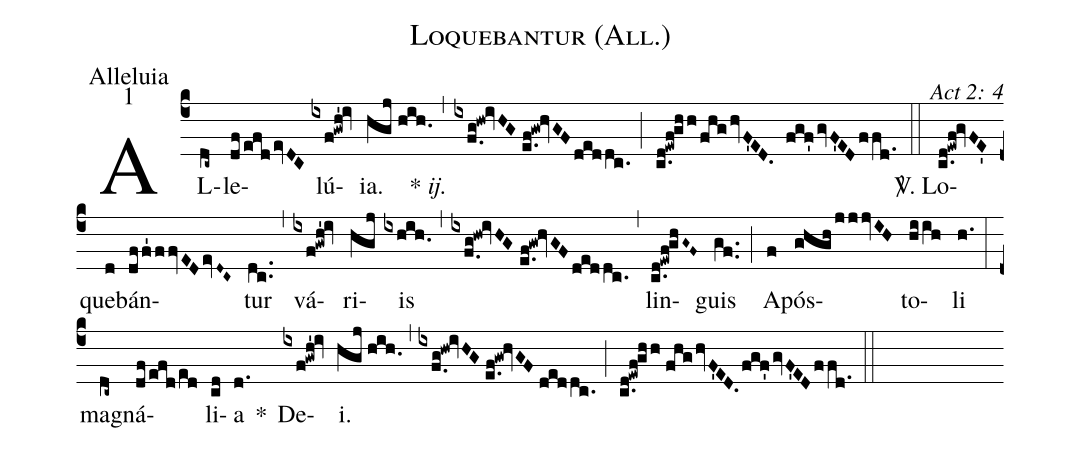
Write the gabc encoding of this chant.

name: Loquebantur (All.);
office-part: Alleluia;
mode: 1;
commentary: Act 2: 4;
%%
(c4) AL(dc~)le(df/efd/evDC)lú(ixf!gwh'!iv)ia.(hgj//hih.) {*} <i>ij.</i>(,) (ixf.g!hw!ivHG//e.f!gw!hvGF/deddc.) (;) (c.d!ewf!ghh/fhg/hvF'ED. fgf'/gvF'ED/ffd.) (::)
<sp>V/</sp>. Lo(c.d!ewf!gvFE')que(d)bán(dff'1ffvED/evD~C~)tur(dc..) (,) vá(ixf!gwh'!iv)ri(hgj)is(ixhih.) (,) (ixf.g!hw!ivHG//e.f!gw!hvGF/deddc.) (,) lin(c.d!ewf!ghG~F~)guis(gf..) (;) A(f)pós(ghgh/jjjvIH)to(hiih)li(h.) (:)
ma(dc~)gná(df/efd/ed)li(cd)a(d.) *() De(ixf!gwh'!iv)i.(hgj//hih.) (,) (ixf.g!hw!ivHG//e.f!gw!hvGF//deddc.) (;) (c.d!ewf!ghh//fhg/hvF'ED./fgf'/gvF'ED/ffd.) (::)
